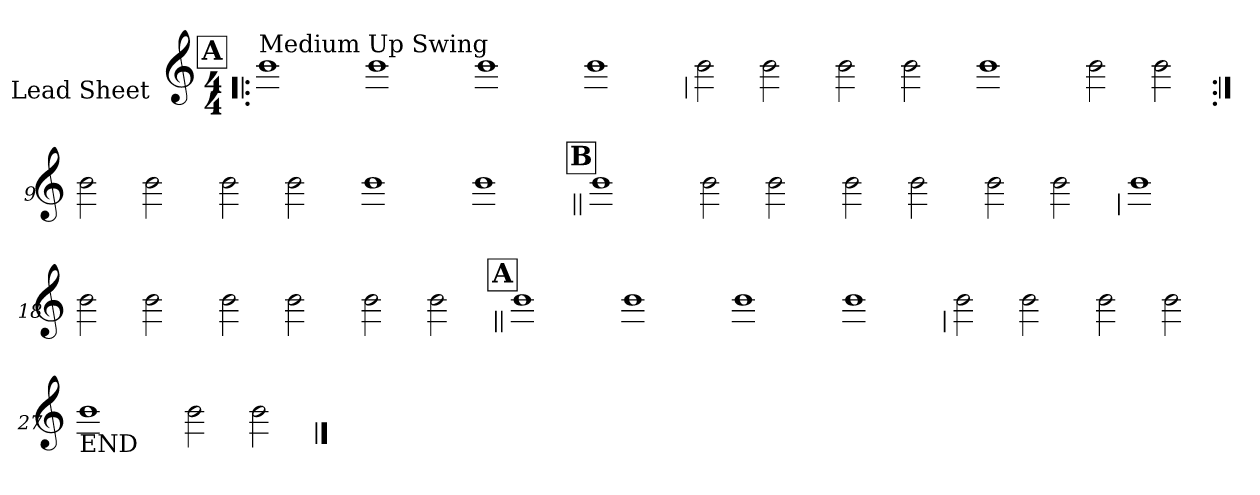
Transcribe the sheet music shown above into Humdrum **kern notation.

**kern
*part1
*staff1
*I"Lead Sheet
*stria0
*clefG2
*k[]
*C:
*M4/4
!!LO:REH:place=s1:a:t=A
=1!|:
!LO:TX:a:t=Medium Up Swing
1b
=2-
1b
=3-
1b
=4-
1b
!!LO:LB:g=z
=5
2b
2b
=6-
2b
2b
=7-
1b
=8-
2b
2b
!!LO:LB:g=z
=9:|!
2b
2b
=10-
2b
2b
=11-
1b
=12-
1b
!!LO:LB:g=z
!!LO:REH:place=s1:a:t=B
=13||
1b
=14-
2b
2b
=15-
2b
2b
=16-
2b
2b
!!LO:LB:g=z
=17
1b
=18-
2b
2b
=19-
2b
2b
=20-
2b
2b
!!LO:LB:g=z
!!LO:REH:place=s1:a:t=A
=21||
1b
=22-
1b
=23-
1b
=24-
1b
!!LO:LB:g=z
=25
2b
2b
=26-
2b
2b
=27-
!LO:TX:b:t=END
1b
=28-
2b
2b
==
*-
